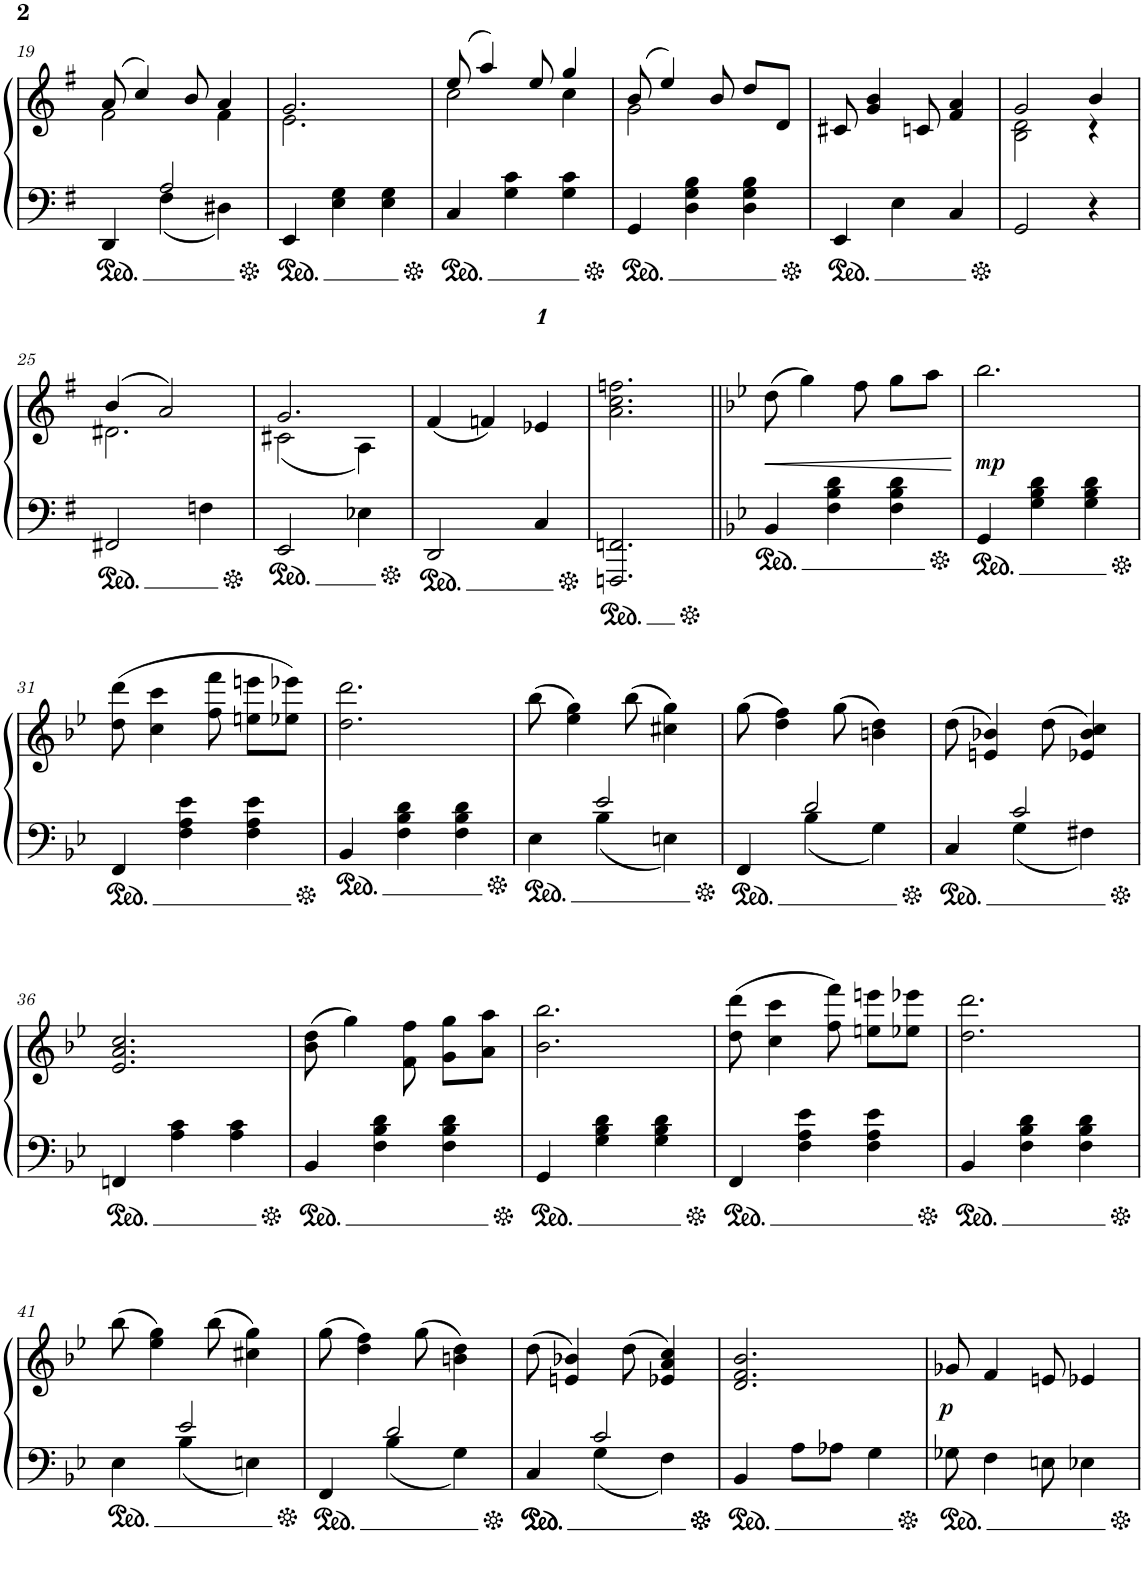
**kern	**kern	**dynam
*part1	*part1	*part1
*staff2	*staff1	*staff1/2
*I"Piano	*	*
*I'Pno.	*	*
!!LO:PB:g=z
*clefF4	*clefG2	*
*k[f#]	*k[f#]	*
*M3/4	*M3/4	*
=19	=19	=19
*^	*^	*
4DD/	4ryy	(8a/	2f#\	.
.	.	4cc/)	.	.
2A/	4F#\	.	.	.
.	.	8b/	.	.
.	4D#X\	4a/	4f#\	.
*v	*v	*	*	*
=20	=20	=20	=20
4EE/	2.g/	2.e\	.
4E\ 4G\	.	.	.
4E\ 4G\	.	.	.
=21	=21	=21	=21
4C/	(8ee/	2cc\	.
.	4aa/)	.	.
4G\ 4c\	.	.	.
.	8ee/	.	.
4G\ 4c\	4gg/	4cc\	.
=22	=22	=22	=22
4GG/	(8b/	2g\	.
.	4ee/)	.	.
4D\ 4G\ 4B\	.	.	.
.	8b/	.	.
4D\ 4G\ 4B\	8dd/L	4ryy	.
.	8d/J	.	.
*	*v	*v	*
=23	=23	=23
4EE/	8c#X/	.
.	4g/ 4b/	.
4E\	.	.
.	8cn/	.
4C/	4f#/ 4a/	.
=24	=24	=24
*	*^	*
2GG/	2g/	2B\ 2d\	.
4r	4b/	4r	.
!!LO:LB:g=z	!!
=25	=25	=25	=25
2FF#X/	(4b/	2.d#X\	.
.	2a/)	.	.
4Fn\	.	.	.
=26	=26	=26	=26
2EE/	2.g/	(2c#X\	.
4E-X\	.	4A\)	.
*	*v	*v	*
=27	=27	=27
2DD/	(4f#/	.
.	4fn/)	.
4C/	4e-X/	.
=28	=28	=28
2.FFFn/ 2.FFn/	2.a\ 2.cc\ 2.ffn\	.
=29||	=29||	=29||
*k[b-e-]	*k[b-e-]	*
!	!	!LO:HP:b
4BB-/	(8dd\	<
.	4gg\)	.
4F\ 4B-\ 4d\	.	.
.	8ff\	.
4F\ 4B-\ 4d\	8gg\L	.
.	8aa\J	.
.	.	[
=30	=30	=30
!	!	!LO:DY:b
4GG/	2.bb-\	mp
4G\ 4B-\ 4d\	.	.
4G\ 4B-\ 4d\	.	.
!!LO:LB:g=z
=31	=31	=31
4FF/	(8dd\ 8ddd\	.
.	4cc\ 4ccc\	.
4F\ 4A\ 4e-\	.	.
.	8ff\ 8fff\	.
4F\ 4A\ 4e-\	8een\ 8eeen\L	.
.	8ee-X\ 8eee-X\J)	.
=32	=32	=32
4BB-/	2.dd\ 2.ddd\	.
4F\ 4B-\ 4d\	.	.
4F\ 4B-\ 4d\	.	.
=33	=33	=33
*^	*	*
4E-\	4ryy	(8bb-\	.
.	.	4ee-\ 4gg\)	.
2e-/	4B-\	.	.
.	.	(8bb-\	.
.	4En\	4cc#X\ 4gg\)	.
=34	=34	=34	=34
4FF/	4ryy	(8gg\	.
.	.	4dd\ 4ff\)	.
2d/	4B-\	.	.
.	.	(8gg\	.
.	4G\	4bn\ 4dd\)	.
=35	=35	=35	=35
4C/	4ryy	(8dd\	.
.	.	4en/ 4b-X/)	.
2c/	4G\	.	.
.	.	(8dd\	.
.	4F#X\	4e-X/ 4b-/ 4cc/)	.
*v	*v	*	*
!!LO:LB:g=z
=36	=36	=36
4FFn/	2.e-/ 2.a/ 2.cc/	.
4A\ 4c\	.	.
4A\ 4c\	.	.
=37	=37	=37
4BB-/	(8b-\ 8dd\	.
.	4gg\)	.
4F\ 4B-\ 4d\	.	.
.	8f\ 8ff\	.
4F\ 4B-\ 4d\	8g\ 8gg\L	.
.	8a\ 8aa\J	.
=38	=38	=38
4GG/	2.b-\ 2.bb-\	.
4G\ 4B-\ 4d\	.	.
4G\ 4B-\ 4d\	.	.
=39	=39	=39
4FF/	(8dd\ 8ddd\	.
.	4cc\ 4ccc\	.
4F\ 4A\ 4e-\	.	.
.	8ff\ 8fff\)	.
4F\ 4A\ 4e-\	8een\ 8eeen\L	.
.	8ee-X\ 8eee-X\J	.
=40	=40	=40
4BB-/	2.dd\ 2.ddd\	.
4F\ 4B-\ 4d\	.	.
4F\ 4B-\ 4d\	.	.
!!LO:LB:g=z
=41	=41	=41
*^	*	*
4E-\	4ryy	(8bb-\	.
.	.	4ee-\ 4gg\)	.
2e-/	4B-\	.	.
.	.	(8bb-\	.
.	4En\	4cc#X\ 4gg\)	.
=42	=42	=42	=42
4FF/	4ryy	(8gg\	.
.	.	4dd\ 4ff\)	.
2d/	4B-\	.	.
.	.	(8gg\	.
.	4G\	4bn\ 4dd\)	.
=43	=43	=43	=43
4C/	4ryy	(8dd\	.
.	.	4en/ 4b-X/)	.
2c/	4G\	.	.
.	.	(8dd\	.
.	4F\	4e-X/ 4a/ 4cc/)	.
*v	*v	*	*
=44	=44	=44
4BB-/	2.d/ 2.f/ 2.b-/	.
8A\L	.	.
8A-X\J	.	.
4G\	.	.
=45	=45	=45
!	!	!LO:DY:b
8G-X\	8g-X/	p
4F\	4f/	.
8En\	8en/	.
4E-X\	4e-X/	.
=	=	=
*-	*-	*-
